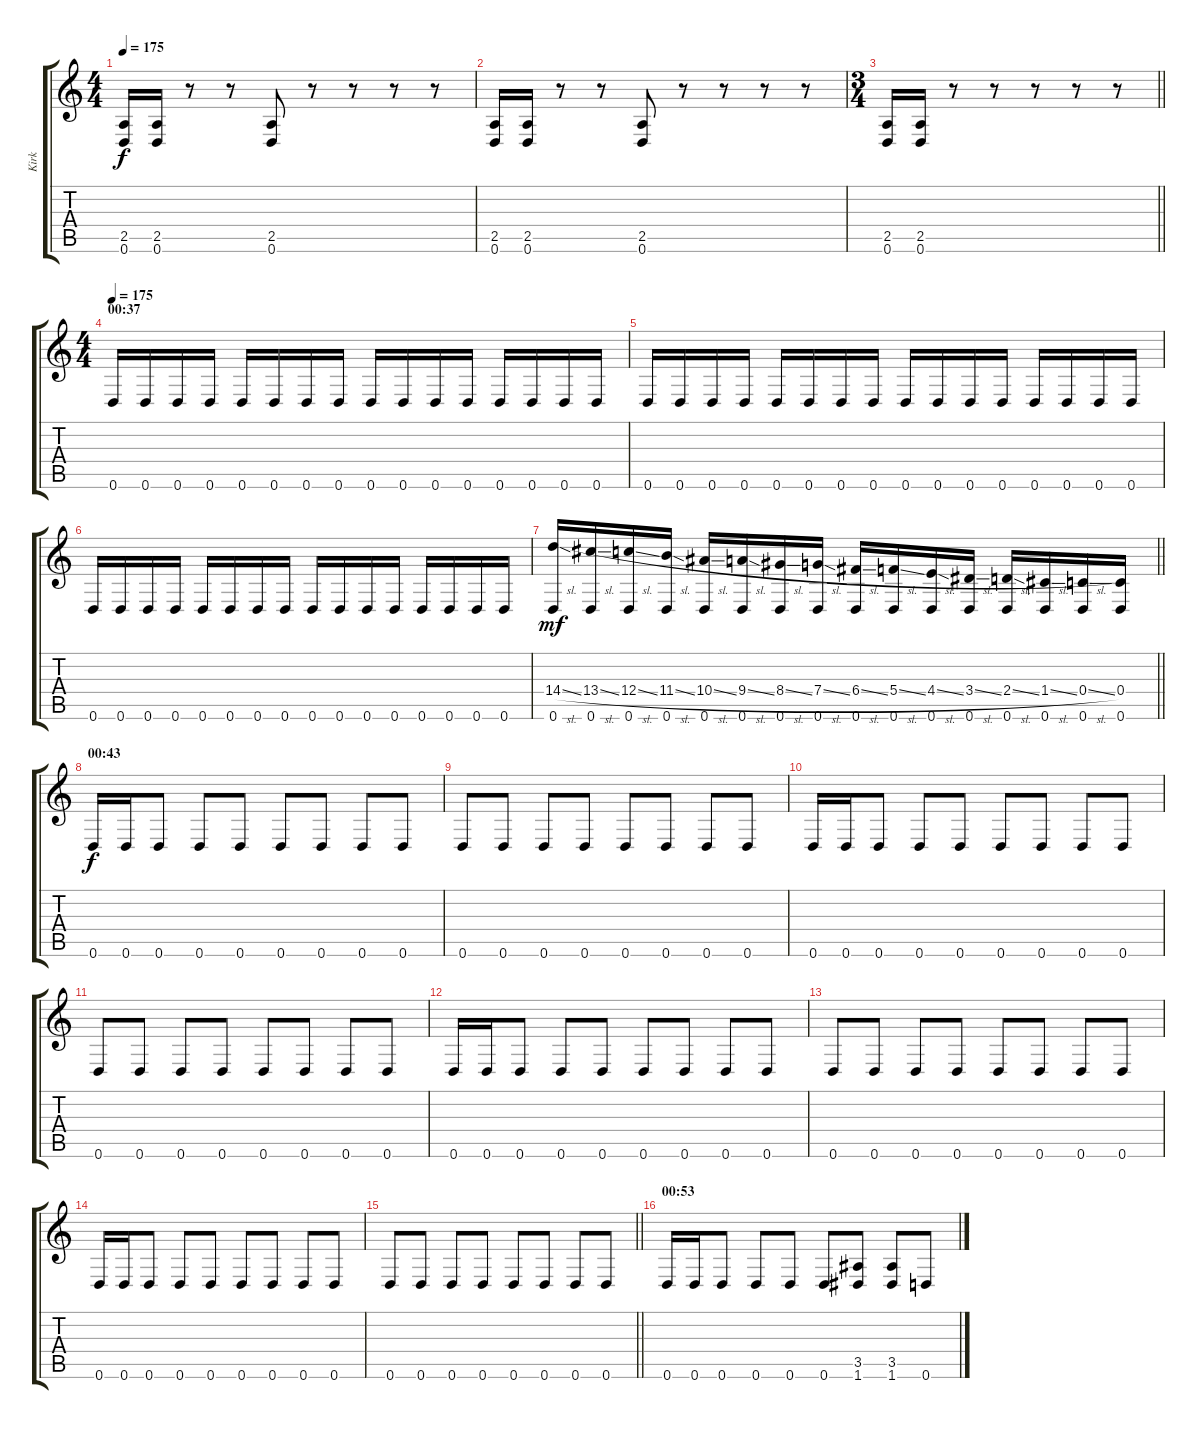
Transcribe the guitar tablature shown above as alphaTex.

\track ("Kirk" "Kirk") {instrument distortionguitar}
\staff {score tabs}
\tuning (D4 A3 F3 C3 G2 D2) {hide}
\ts (4 4)
\tempo 175
\clef g2
\ks c
(2.5 0.6).16{dy f} (2.5 0.6).16 r.8 r.8 (2.5 0.6).8 r.8 r.8 r.8 r.8 |
(2.5 0.6).16 (2.5 0.6).16 r.8 r.8 (2.5 0.6).8 r.8 r.8 r.8 r.8 |
\ts (3 4)
\barLineRight lightlight
(2.5 0.6).16 (2.5 0.6).16 r.8 r.8 r.8 r.8 r.8 |
\ts (4 4)
\section ("" "00:37")
\tempo 175
0.6.16 0.6.16 0.6.16 0.6.16 0.6.16 0.6.16 0.6.16 0.6.16 0.6.16 0.6.16 0.6.16 0.6.16 0.6.16 0.6.16 0.6.16 0.6.16 |
0.6.16 0.6.16 0.6.16 0.6.16 0.6.16 0.6.16 0.6.16 0.6.16 0.6.16 0.6.16 0.6.16 0.6.16 0.6.16 0.6.16 0.6.16 0.6.16 |
0.6.16 0.6.16 0.6.16 0.6.16 0.6.16 0.6.16 0.6.16 0.6.16 0.6.16 0.6.16 0.6.16 0.6.16 0.6.16 0.6.16 0.6.16 0.6.16 |
\barLineRight lightlight
(14.4{sl} 0.6).16{dy mf} (13.4{sl} 0.6).16 (12.4{sl} 0.6).16 (11.4{sl} 0.6).16 (10.4{sl} 0.6).16 (9.4{sl} 0.6).16 (8.4{sl} 0.6).16 (7.4{sl} 0.6).16 (6.4{sl} 0.6).16 (5.4{sl} 0.6).16 (4.4{sl} 0.6).16 (3.4{sl} 0.6).16 (2.4{sl} 0.6).16 (1.4{sl} 0.6).16 (0.4{sl} 0.6).16 (0.4 0.6).16 |
\section ("" "00:43")
0.6.16{dy f} 0.6.16 0.6.8 0.6.8 0.6.8 0.6.8 0.6.8 0.6.8 0.6.8 |
0.6.8 0.6.8 0.6.8 0.6.8 0.6.8 0.6.8 0.6.8 0.6.8 |
0.6.16 0.6.16 0.6.8 0.6.8 0.6.8 0.6.8 0.6.8 0.6.8 0.6.8 |
0.6.8 0.6.8 0.6.8 0.6.8 0.6.8 0.6.8 0.6.8 0.6.8 |
0.6.16 0.6.16 0.6.8 0.6.8 0.6.8 0.6.8 0.6.8 0.6.8 0.6.8 |
0.6.8 0.6.8 0.6.8 0.6.8 0.6.8 0.6.8 0.6.8 0.6.8 |
0.6.16 0.6.16 0.6.8 0.6.8 0.6.8 0.6.8 0.6.8 0.6.8 0.6.8 |
\barLineRight lightlight
0.6.8 0.6.8 0.6.8 0.6.8 0.6.8 0.6.8 0.6.8 0.6.8 |
\section ("" "00:53")
0.6.16 0.6.16 0.6.8 0.6.8 0.6.8 0.6.8 (3.5 1.6).8 (3.5 1.6).8 0.6.8
